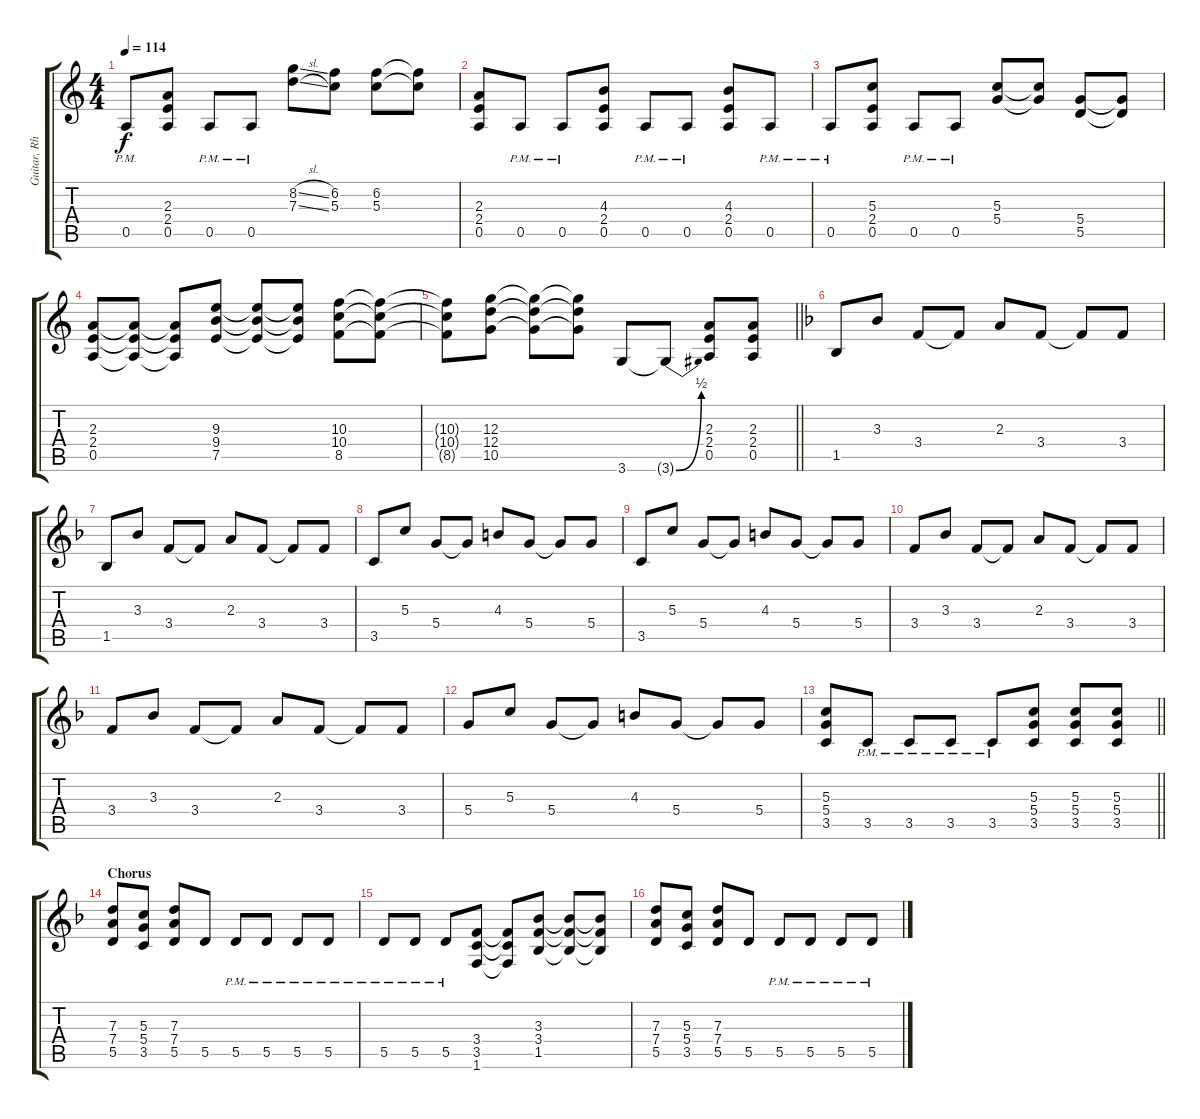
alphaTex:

\track ("Guitar, Rhythm" "Guitar, Rh") {instrument acousticguitarsteel}
\staff {score tabs}
\tuning (E4 B3 G3 D3 A2 E2) {hide}
\ts (4 4)
\tempo 114
\clef g2
\ks c
0.5{pm}.8{dy f} (2.3 2.4 0.5).8 0.5{pm}.8 0.5{pm}.8 (8.2{sl} 7.3{sl}).8 (6.2 5.3).8 (6.2 5.3).8 (6.2{t} 5.3{t}).8 |
(2.3 2.4 0.5).8 0.5{pm}.8 0.5{pm}.8 (4.3 2.4 0.5).8 0.5{pm}.8 0.5{pm}.8 (4.3 2.4 0.5).8 0.5{pm}.8 |
0.5{pm}.8 (5.3 2.4 0.5).8 0.5{pm}.8 0.5{pm}.8 (5.3 5.4).8 (5.3{t} 5.4{t}).8 (5.4 5.5).8 (5.4{t} 5.5{t}).8 |
(2.3 2.4 0.5).8 (2.3{t} 2.4{t} 0.5{t}).8 (2.3{t} 2.4{t} 0.5{t}).8 (9.3 9.4 7.5).8 (9.3{t} 9.4{t} 7.5{t}).8 (9.3{t} 9.4{t} 7.5{t}).8 (10.3 10.4 8.5).8 (10.3{t} 10.4{t} 8.5{t}).8 |
\barLineRight lightlight
(10.3{t} 10.4{t} 8.5{t}).8 (12.3 12.4 10.5).8 (12.3{t} 12.4{t} 10.5{t}).8 (12.3{t} 12.4{t} 10.5{t}).8 3.6.8 3.6{be (bend 0 0 60 2) t}.8 (2.3 2.4 0.5).8 (2.3 2.4 0.5).8 |
\ks dminor
1.5.8 3.3.8 3.4.8 3.4{t}.8 2.3.8 3.4.8 3.4{t}.8 3.4.8 |
1.5.8 3.3.8 3.4.8 3.4{t}.8 2.3.8 3.4.8 3.4{t}.8 3.4.8 |
3.5.8 5.3.8 5.4.8 5.4{t}.8 4.3.8 5.4.8 5.4{t}.8 5.4.8 |
3.5.8 5.3.8 5.4.8 5.4{t}.8 4.3.8 5.4.8 5.4{t}.8 5.4.8 |
3.4.8 3.3.8 3.4.8 3.4{t}.8 2.3.8 3.4.8 3.4{t}.8 3.4.8 |
3.4.8 3.3.8 3.4.8 3.4{t}.8 2.3.8 3.4.8 3.4{t}.8 3.4.8 |
5.4.8 5.3.8 5.4.8 5.4{t}.8 4.3.8 5.4.8 5.4{t}.8 5.4.8 |
\barLineRight lightlight
(5.3 5.4 3.5).8 3.5{pm}.8 3.5{pm}.8 3.5{pm}.8 3.5{pm}.8 (5.3 5.4 3.5).8 (5.3 5.4 3.5).8 (5.3 5.4 3.5).8 |
\section ("" "Chorus")
(7.3 7.4 5.5).8 (5.3 5.4 3.5).8 (7.3 7.4 5.5).8 5.5.8 5.5{pm}.8 5.5{pm}.8 5.5{pm}.8 5.5{pm}.8 |
5.5{pm}.8 5.5{pm}.8 5.5{pm}.8 (3.4 3.5 1.6).8 (3.4{t} 3.5{t} 1.6{t}).8 (3.3 3.4 1.5).8 (3.3{t} 3.4{t} 1.5{t}).8 (3.3{t} 3.4{t} 1.5{t}).8 |
(7.3 7.4 5.5).8 (5.3 5.4 3.5).8 (7.3 7.4 5.5).8 5.5.8 5.5{pm}.8 5.5{pm}.8 5.5{pm}.8 5.5{pm}.8
